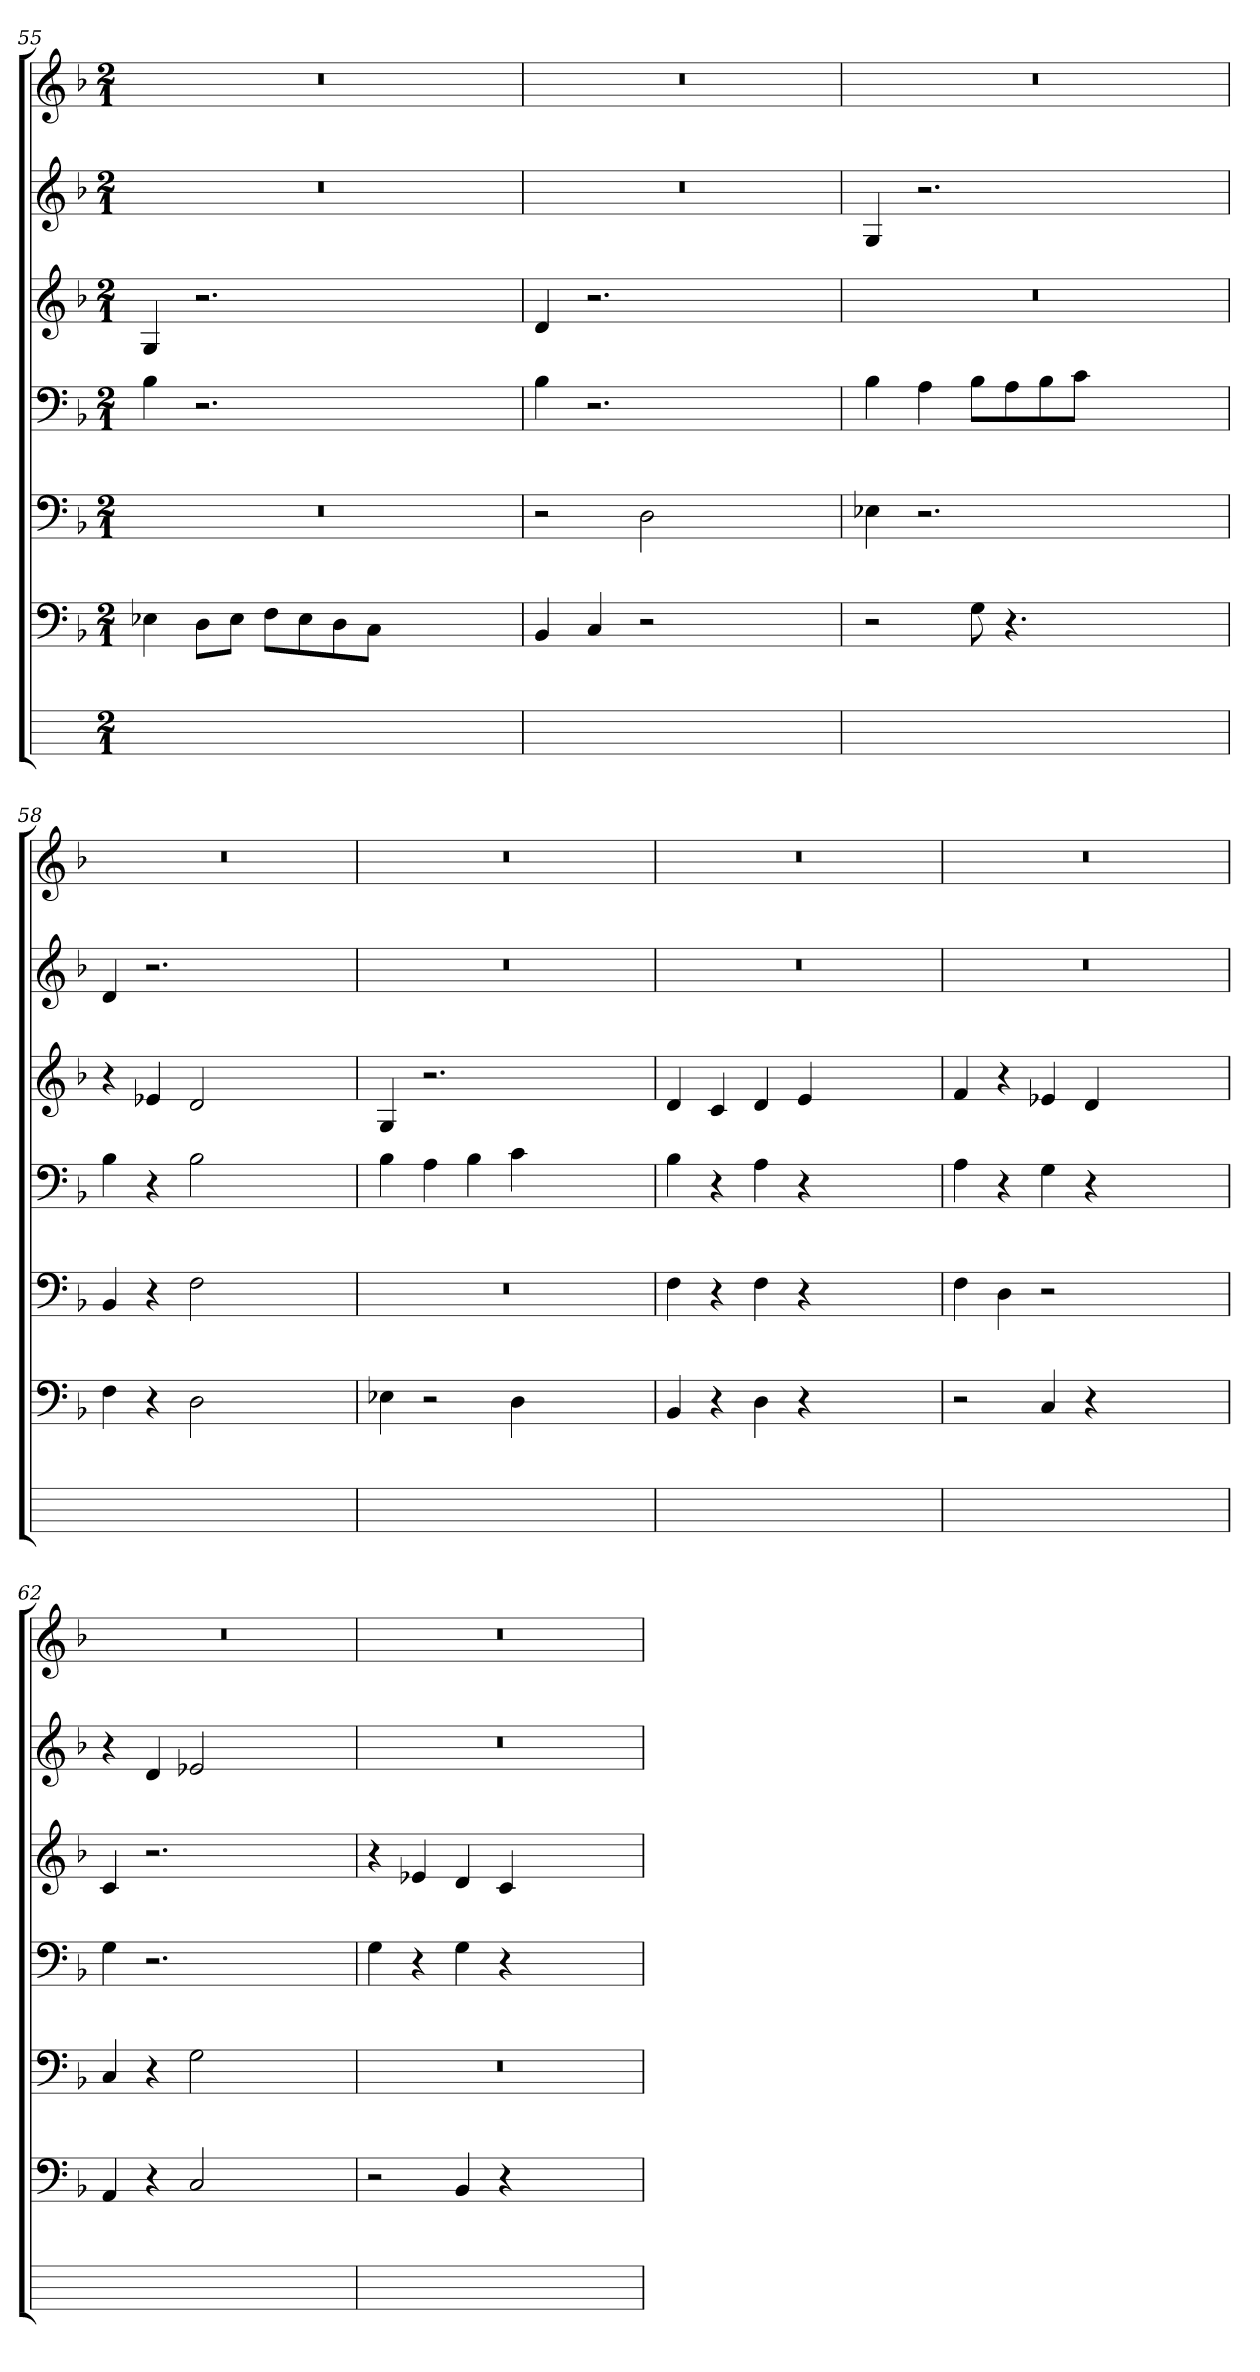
**kern	**kern	**kern	**kern	**kern	**kern	**kern
*part7	*part6	*part5	*part4	*part3	*part2	*part1
*staff7	*staff6	*staff5	*staff4	*staff3	*staff2	*staff1
*	*clefF4	*clefF4	*clefF4	*clefG2	*clefG2	*clefG2
*	*k[b-]	*k[b-]	*k[b-]	*k[b-]	*k[b-]	*k[b-]
*	*F:	*F:	*F:	*F:	*F:	*F:
*M2/1	*M2/1	*M2/1	*M2/1	*M2/1	*M2/1	*M2/1
=55	=55	=55	=55	=55	=55	=55
0ryy	4E-X	0r	4B-	4G	0r	0r
.	8DiL	.	2.r	2.r	.	.
.	8E-iJ	.	.	.	.	.
.	8FjL	.	.	.	.	.
.	8E-i	.	.	.	.	.
.	8D	.	.	.	.	.
.	8CiJ	.	.	.	.	.
.	1ryy	.	1ryy	1ryy	.	.
=56	=56	=56	=56	=56	=56	=56
0ryy	4BB-	2r	4B-Z	4d	0r	0r
.	4Cj	.	2.r	2.r	.	.
.	2r	2D	.	.	.	.
.	1ryy	1ryy	1ryy	1ryy	.	.
=57	=57	=57	=57	=57	=57	=57
0ryy	2r	4E-X	4B-Z	0r	4G	0r
.	.	2.r	4Ai	.	2.r	.
.	8G	.	8B-ZL	.	.	.
.	4.r	.	8Ai	.	.	.
.	.	.	8B-Z	.	.	.
.	.	.	8ciJ	.	.	.
.	1ryy	1ryy	1ryy	.	1ryy	.
=58	=58	=58	=58	=58	=58	=58
0ryy	4Fj	4BB-	4B-Z	4r	4d	0r
.	4r	4r	4r	4e-Xj	2.r	.
.	2D	2Fj	2B-Z	2dZ	.	.
.	1ryy	1ryy	1ryy	1ryy	1ryy	.
=59	=59	=59	=59	=59	=59	=59
0ryy	4E-X	0r	4B-	4G	0r	0r
.	2r	.	4Ai	2.r	.	.
.	.	.	4B-Z	.	.	.
.	4D	.	4cj	.	.	.
.	1ryy	.	1ryy	1ryy	.	.
=60	=60	=60	=60	=60	=60	=60
0ryy	4BB-	4Fj	4B-Z	4d	0r	0r
.	4r	4r	4r	4ci	.	.
.	4D	4F	4Aj	4dZ	.	.
.	4r	4r	4r	4e	.	.
.	1ryy	1ryy	1ryy	1ryy	.	.
=61	=61	=61	=61	=61	=61	=61
0ryy	2r	4FZ	4A	4f	0r	0r
.	.	4D	4r	4r	.	.
.	4C	2r	4Gj	4e-XV	.	.
.	4r	.	4r	4di	.	.
.	1ryy	1ryy	1ryy	1ryy	.	.
=62	=62	=62	=62	=62	=62	=62
0ryy	4AA	4Cj	4Gj	4c	4r	0r
.	4r	4r	2.r	2.r	4di	.
.	2C	2Gj	.	.	2e-Xj	.
.	1ryy	1ryy	1ryy	1ryy	1ryy	.
=63	=63	=63	=63	=63	=63	=63
0ryy	2r	0r	4G	4r	0r	0r
.	.	.	4r	4e-XZ	.	.
.	4BB-	.	4GZ	4d	.	.
.	4r	.	4r	4ci	.	.
.	1ryy	.	1ryy	1ryy	.	.
=	=	=	=	=	=	=
*-	*-	*-	*-	*-	*-	*-
